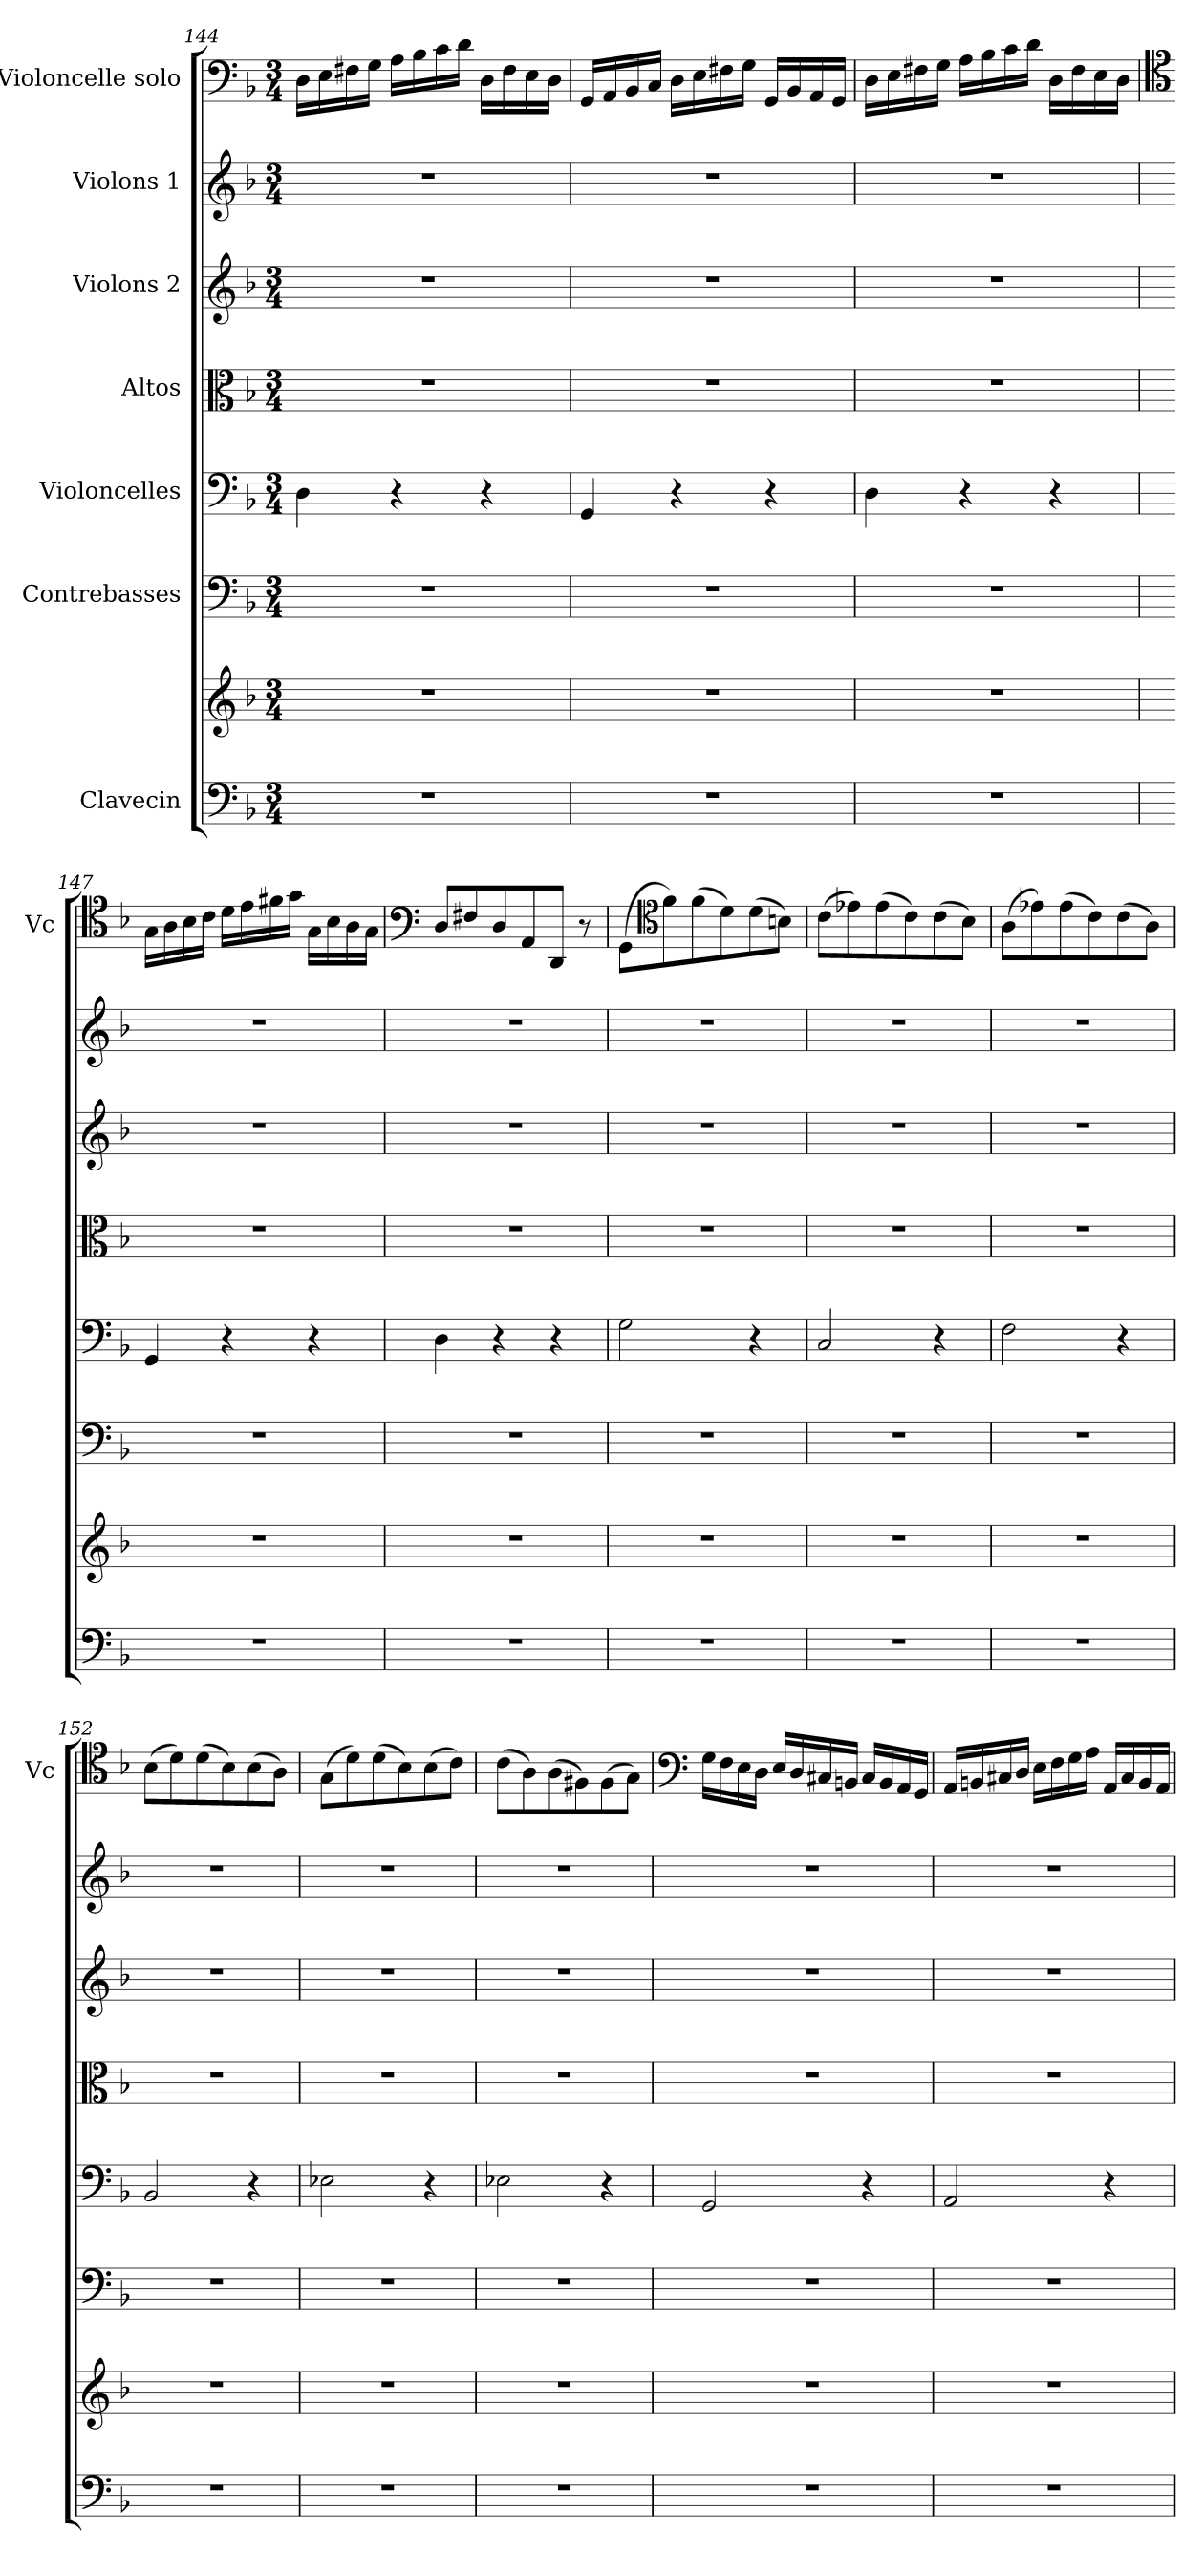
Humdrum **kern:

**kern	**kern	**kern	**kern	**kern	**kern	**kern	**kern
*part7	*part7	*part6	*part5	*part4	*part3	*part2	*part1
*staff8	*staff7	*staff6	*staff5	*staff4	*staff3	*staff2	*staff1
*I"Clavecin	*	*I"Contrebasses	*I"Violoncelles	*I"Altos	*I"Violons 2	*I"Violons 1	*I"Violoncelle solo
*	*	*	*	*	*	*	*I'Vc
*clefF4	*clefG2	*clefF4	*clefF4	*clefC3	*clefG2	*clefG2	*clefF4
*	*	*ITrd7c12	*	*	*	*	*
*k[b-]	*k[b-]	*k[b-]	*k[b-]	*k[b-]	*k[b-]	*k[b-]	*k[b-]
*M3/4	*M3/4	*M3/4	*M3/4	*M3/4	*M3/4	*M3/4	*M3/4
=144	=144	=144	=144	=144	=144	=144	=144
2.r	2.r	2.r	4D\	2.r	2.r	2.r	16D\LL
.	.	.	.	.	.	.	16E\
.	.	.	.	.	.	.	16F#X\
.	.	.	.	.	.	.	16G\JJ
.	.	.	4r	.	.	.	16A\LL
.	.	.	.	.	.	.	16B-\
.	.	.	.	.	.	.	16c\
.	.	.	.	.	.	.	16d\JJ
.	.	.	4r	.	.	.	16D\LL
.	.	.	.	.	.	.	16F#\
.	.	.	.	.	.	.	16E\
.	.	.	.	.	.	.	16D\JJ
=145	=145	=145	=145	=145	=145	=145	=145
2.r	2.r	2.r	4GG/	2.r	2.r	2.r	16GG/LL
.	.	.	.	.	.	.	16AA/
.	.	.	.	.	.	.	16BB-/
.	.	.	.	.	.	.	16C/JJ
.	.	.	4r	.	.	.	16D\LL
.	.	.	.	.	.	.	16E\
.	.	.	.	.	.	.	16F#X\
.	.	.	.	.	.	.	16G\JJ
.	.	.	4r	.	.	.	16GG/LL
.	.	.	.	.	.	.	16BB-/
.	.	.	.	.	.	.	16AA/
.	.	.	.	.	.	.	16GG/JJ
!!LO:LB:g=z
=146	=146	=146	=146	=146	=146	=146	=146
2.r	2.r	2.r	4D\	2.r	2.r	2.r	16D\LL
.	.	.	.	.	.	.	16E\
.	.	.	.	.	.	.	16F#X\
.	.	.	.	.	.	.	16G\JJ
.	.	.	4r	.	.	.	16A\LL
.	.	.	.	.	.	.	16B-\
.	.	.	.	.	.	.	16c\
.	.	.	.	.	.	.	16d\JJ
.	.	.	4r	.	.	.	16D\LL
.	.	.	.	.	.	.	16F#\
.	.	.	.	.	.	.	16E\
.	.	.	.	.	.	.	16D\JJ
=147	=147	=147	=147	=147	=147	=147	=147
*	*	*	*	*	*	*	*clefC4
2.r	2.r	2.r	4GG/	2.r	2.r	2.r	16G\LL
.	.	.	.	.	.	.	16A\
.	.	.	.	.	.	.	16B-\
.	.	.	.	.	.	.	16c\JJ
.	.	.	4r	.	.	.	16d\LL
.	.	.	.	.	.	.	16e\
.	.	.	.	.	.	.	16f#X\
.	.	.	.	.	.	.	16g\JJ
.	.	.	4r	.	.	.	16G\LL
.	.	.	.	.	.	.	16B-\
.	.	.	.	.	.	.	16A\
.	.	.	.	.	.	.	16G\JJ
=148	=148	=148	=148	=148	=148	=148	=148
*	*	*	*	*	*	*	*clefF4
2.r	2.r	2.r	4D\	2.r	2.r	2.r	8D/L
.	.	.	.	.	.	.	8F#X/
.	.	.	4r	.	.	.	8D/
.	.	.	.	.	.	.	8AA/
.	.	.	4r	.	.	.	8DD/J
.	.	.	.	.	.	.	8r
=149	=149	=149	=149	=149	=149	=149	=149
2.r	2.r	2.r	2G\	2.r	2.r	2.r	(>8GG\L
*	*	*	*	*	*	*	*clefC4
.	.	.	.	.	.	.	8f\)
.	.	.	.	.	.	.	(>8f\
.	.	.	.	.	.	.	8d\)
.	.	.	4r	.	.	.	(>8d\
.	.	.	.	.	.	.	8Bn\J)
!!LO:PB:g=z
=150	=150	=150	=150	=150	=150	=150	=150
2.r	2.r	2.r	2C/	2.r	2.r	2.r	(>8c\L
.	.	.	.	.	.	.	8e-X\)
.	.	.	.	.	.	.	(>8e-\
.	.	.	.	.	.	.	8c\)
.	.	.	4r	.	.	.	(>8c\
.	.	.	.	.	.	.	8B-\J)
=151	=151	=151	=151	=151	=151	=151	=151
2.r	2.r	2.r	2F\	2.r	2.r	2.r	(>8A\L
.	.	.	.	.	.	.	8e-X\)
.	.	.	.	.	.	.	(>8e-\
.	.	.	.	.	.	.	8c\)
.	.	.	4r	.	.	.	(>8c\
.	.	.	.	.	.	.	8A\J)
=152	=152	=152	=152	=152	=152	=152	=152
2.r	2.r	2.r	2BB-/	2.r	2.r	2.r	(>8B-\L
.	.	.	.	.	.	.	8d\)
.	.	.	.	.	.	.	(>8d\
.	.	.	.	.	.	.	8B-\)
.	.	.	4r	.	.	.	(>8B-\
.	.	.	.	.	.	.	8A\J)
=153	=153	=153	=153	=153	=153	=153	=153
2.r	2.r	2.r	2E-X\	2.r	2.r	2.r	(>8G\L
.	.	.	.	.	.	.	8d\)
.	.	.	.	.	.	.	(>8d\
.	.	.	.	.	.	.	8B-\)
.	.	.	4r	.	.	.	(>8B-\
.	.	.	.	.	.	.	8c\J)
=154	=154	=154	=154	=154	=154	=154	=154
2.r	2.r	2.r	2E-X\	2.r	2.r	2.r	(>8c\L
.	.	.	.	.	.	.	8A\)
.	.	.	.	.	.	.	(>8A\
.	.	.	.	.	.	.	8F#X\)
.	.	.	4r	.	.	.	(>8F#\
.	.	.	.	.	.	.	8G\J)
=155	=155	=155	=155	=155	=155	=155	=155
*	*	*	*	*	*	*	*clefF4
2.r	2.r	2.r	2GG/	2.r	2.r	2.r	16G\LL
.	.	.	.	.	.	.	16F\
.	.	.	.	.	.	.	16E\
.	.	.	.	.	.	.	16D\JJ
.	.	.	.	.	.	.	16E/LL
.	.	.	.	.	.	.	16D/
.	.	.	.	.	.	.	16C#X/
.	.	.	.	.	.	.	16BBn/JJ
.	.	.	4r	.	.	.	16C#/LL
.	.	.	.	.	.	.	16BB/
.	.	.	.	.	.	.	16AA/
.	.	.	.	.	.	.	16GG/JJ
!!LO:LB:g=z
=156	=156	=156	=156	=156	=156	=156	=156
2.r	2.r	2.r	2AA/	2.r	2.r	2.r	16AA/LL
.	.	.	.	.	.	.	16BBn/
.	.	.	.	.	.	.	16C#X/
.	.	.	.	.	.	.	16D/JJ
.	.	.	.	.	.	.	16E\LL
.	.	.	.	.	.	.	16F\
.	.	.	.	.	.	.	16G\
.	.	.	.	.	.	.	16A\JJ
.	.	.	4r	.	.	.	16AA/LL
.	.	.	.	.	.	.	16C#/
.	.	.	.	.	.	.	16BB/
.	.	.	.	.	.	.	16AA/JJ
=	=	=	=	=	=	=	=
*-	*-	*-	*-	*-	*-	*-	*-
